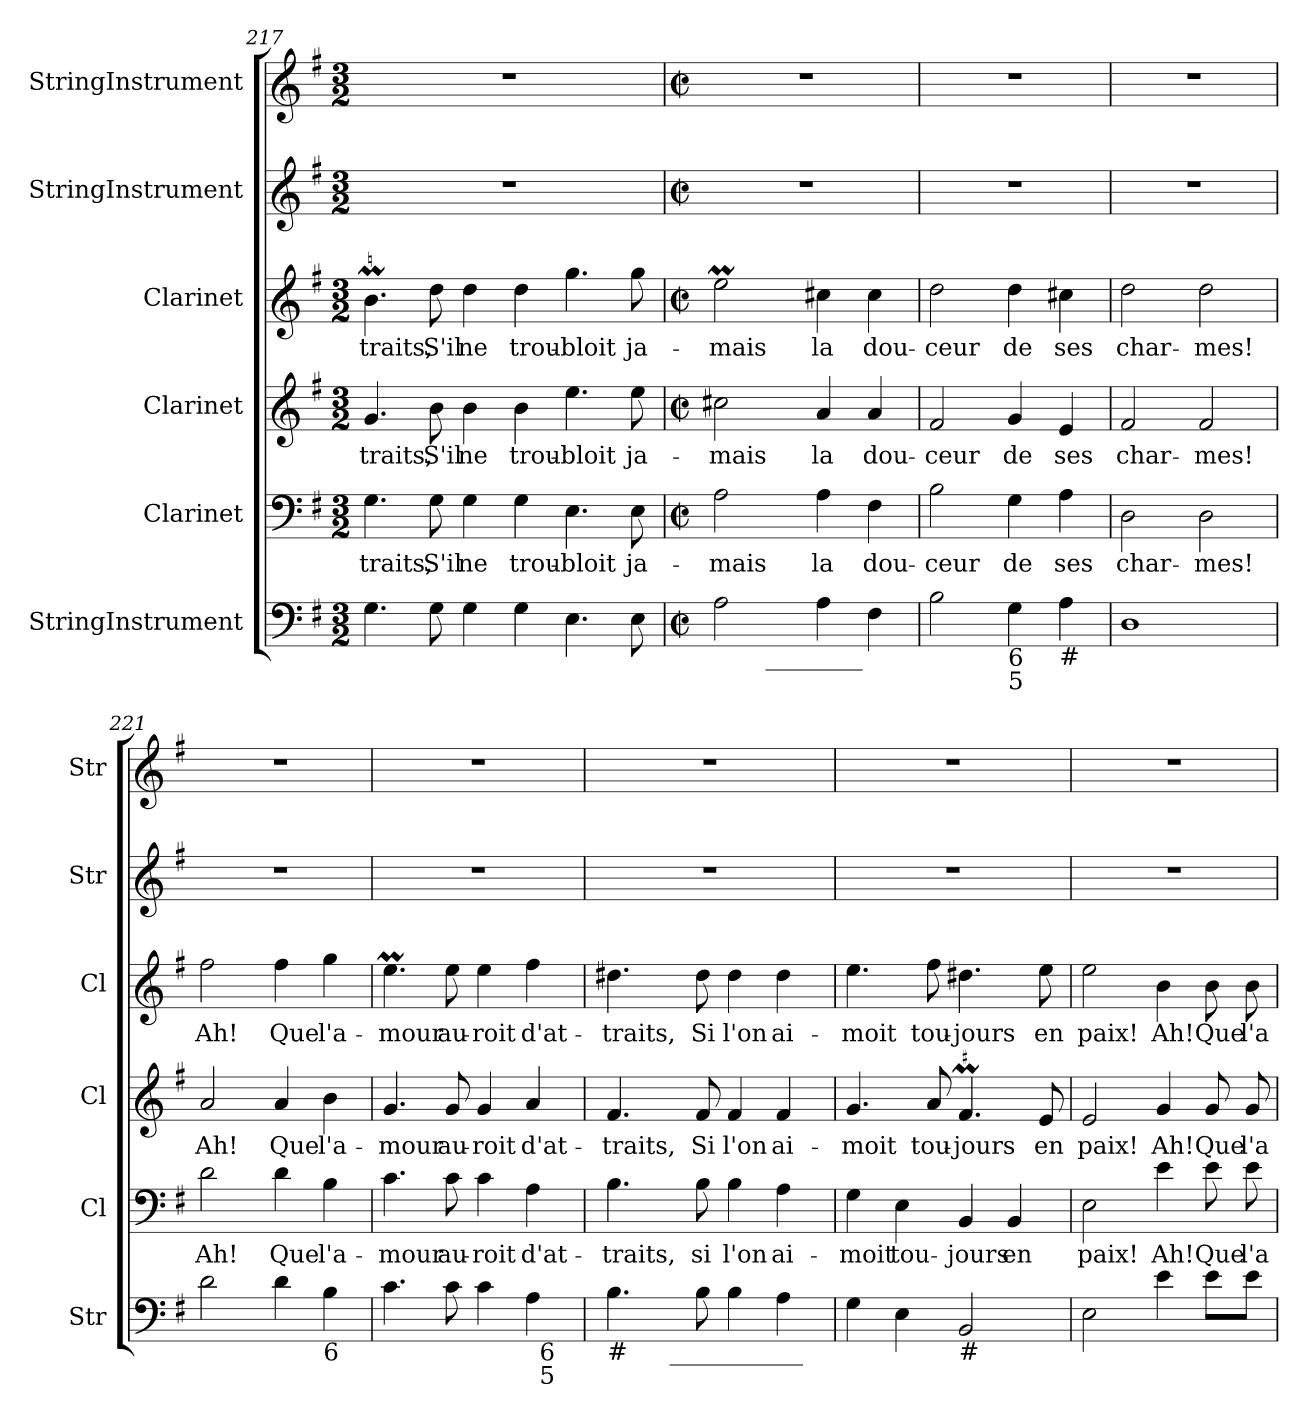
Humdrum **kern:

**kern	**kern	**text	**kern	**text	**kern	**text	**kern	**kern
*part6	*part5	*part5	*part4	*part4	*part3	*part3	*part2	*part1
*staff6	*staff5	*staff5	*staff4	*staff4	*staff3	*staff3	*staff2	*staff1
*I"StringInstrument	*I"Clarinet	*	*I"Clarinet	*	*I"Clarinet	*	*I"StringInstrument	*I"StringInstrument
*I'Str	*I'Cl	*	*I'Cl	*	*I'Cl	*	*I'Str	*I'Str
!!LO:PB:g=z
*clefF4	*clefF4	*	*clefG2	*	*clefG2	*	*clefG2	*clefG2
*	*ITrd1c2	*	*ITrd1c2	*	*ITrd1c2	*	*	*
*k[f#]	*k[b-]	*	*k[b-]	*	*k[b-]	*	*k[f#]	*k[f#]
*G:	*F:	*	*F:	*	*F:	*	*G:	*G:
*M3/2	*M3/2	*	*M3/2	*	*M3/2	*	*M3/2	*M3/2
=217	=217	=217	=217	=217	=217	=217	=217	=217
4.G\	4.F\	traits,	4.f/	-traits,	4.aM\	traits,	1.r	1.r
8G\	8F\	S'il	8a\	S'il	8cc\	S'il	.	.
4G\	4F\	ne	4a\	ne	4cc\	ne	.	.
4G\	4F\	trou-	4a\	trou-	4cc\	trou-	.	.
4.E\	4.D\	-bloit	4.dd\	-bloit	4.ff\	-bloit	.	.
8E\	8D\	ja-	8dd\	ja-	8ff\	ja-	.	.
=218	=218	=218	=218	=218	=218	=218	=218	=218
*M2/2	*M2/2	*	*M2/2	*	*M2/2	*	*M2/2	*M2/2
*met(c|)	*met(c|)	*	*met(c|)	*	*met(c|)	*	*met(c|)	*met(c|)
!LO:TX:b:t=#	!	!	!	!	!	!	!	!
*^	*	*	*	*	*	*	*	*
2A\	4ryy	2G\	-mais	2bn\	-mais	2ddM\	-mais	1r	1r
!	!LO:TX:b:t=________	!	!	!	!	!	!	!	!
.	2.ryy	.	.	.	.	.	.	.	.
4A\	.	4G\	la	4g/	la	4bn\	la	.	.
4F#\	.	4E\	dou-	4g/	dou-	4b\	dou-	.	.
*v	*v	*	*	*	*	*	*	*	*
=219	=219	=219	=219	=219	=219	=219	=219	=219
2B\	2A\	-ceur	2e/	-ceur	2cc\	-ceur	1r	1r
!LO:TX:b:t=6\n5	!	!	!	!	!	!	!	!
4G\	4F\	de	4f/	de	4cc\	de	.	.
!LO:TX:b:t=#	!	!	!	!	!	!	!	!
4A\	4G\	ses	4d/	ses	4bn\	ses	.	.
=220	=220	=220	=220	=220	=220	=220	=220	=220
1D	2C\	char-	2e/	char-	2cc\	char-	1r	1r
.	2C\	-mes!	2e/	-mes!	2cc\	-mes!	.	.
!!LO:LB:g=z
=221	=221	=221	=221	=221	=221	=221	=221	=221
2d\	2c\	Ah!	2g/	Ah!	2ee\	Ah!	1r	1r
4d\	4c\	Que	4g/	Que	4ee\	Que	.	.
!LO:TX:b:t=6	!	!	!	!	!	!	!	!
4B\	4A\	l'a-	4a\	l'a-	4ff\	l'a-	.	.
=222	=222	=222	=222	=222	=222	=222	=222	=222
*^	*	*	*	*	*	*	*	*
4.c\	2ryy	4.B-\	-mour	4.f/	-mour	4.ddM\	-mour	1r	1r
8c\	.	8B-\	au-	8f/	au-	8dd\	au-	.	.
4c\	4ryy	4B-\	-roit	4f/	-roit	4dd\	-roit	.	.
4A\	32ryy	4G\	d'at-	4g/	d'at-	4ee\	d'at-	.	.
!	!LO:TX:b:t=6\n5	!	!	!	!	!	!	!	!
.	8..ryy	.	.	.	.	.	.	.	.
=223	=223	=223	=223	=223	=223	=223	=223	=223	=223
!LO:TX:b:t=#	!	!	!	!	!	!	!	!	!
4.B\	4ryy	4.A\	-traits,	4.e/	-traits,	4.cc#X\	-traits,	1r	1r
.	32ryy	.	.	.	.	.	.	.	.
!	!LO:TX:b:t=___________	!	!	!	!	!	!	!	!
.	2ryy	.	.	.	.	.	.	.	.
8B\	.	8A\	si	8e/	Si	8cc#\	Si	.	.
4B\	.	4A\	l'on	4e/	l'on	4cc#\	l'on	.	.
4A\	.	4G\	ai-	4e/	ai-	4cc#\	ai-	.	.
.	8..ryy	.	.	.	.	.	.	.	.
=224	=224	=224	=224	=224	=224	=224	=224	=224	=224
!LO:TX:b:t=6	!	!	!	!	!	!	!	!	!
*v	*v	*	*	*	*	*	*	*	*
4G\	4F\	-moit	4.f/	-moit	4.dd\	-moit	1r	1r
4E\	4D\	tou-	.	.	.	.	.	.
.	.	.	8g/	tou-	8ee\	tou-	.	.
!LO:TX:b:t=#	!	!	!	!	!	!	!	!
2BB/	4AA/	-jours	4.eM/	-jours	4.cc#X\	-jours	.	.
.	4AA/	en	.	.	.	.	.	.
.	.	.	8d/	en	8dd\	en	.	.
!!LO:PB:g=z
=225	=225	=225	=225	=225	=225	=225	=225	=225
2E\	2D\	paix!	2d/	paix!	2dd\	paix!	1r	1r
4e\	4d\	Ah!	4f/	Ah!	4a\	Ah!	.	.
8e\L	8d\	Que	8f/	Que	8a\	Que	.	.
8e\J	8d\	l'a-	8f/	l'a-	8a\	l'a-	.	.
=	=	=	=	=	=	=	=	=
*-	*-	*-	*-	*-	*-	*-	*-	*-
